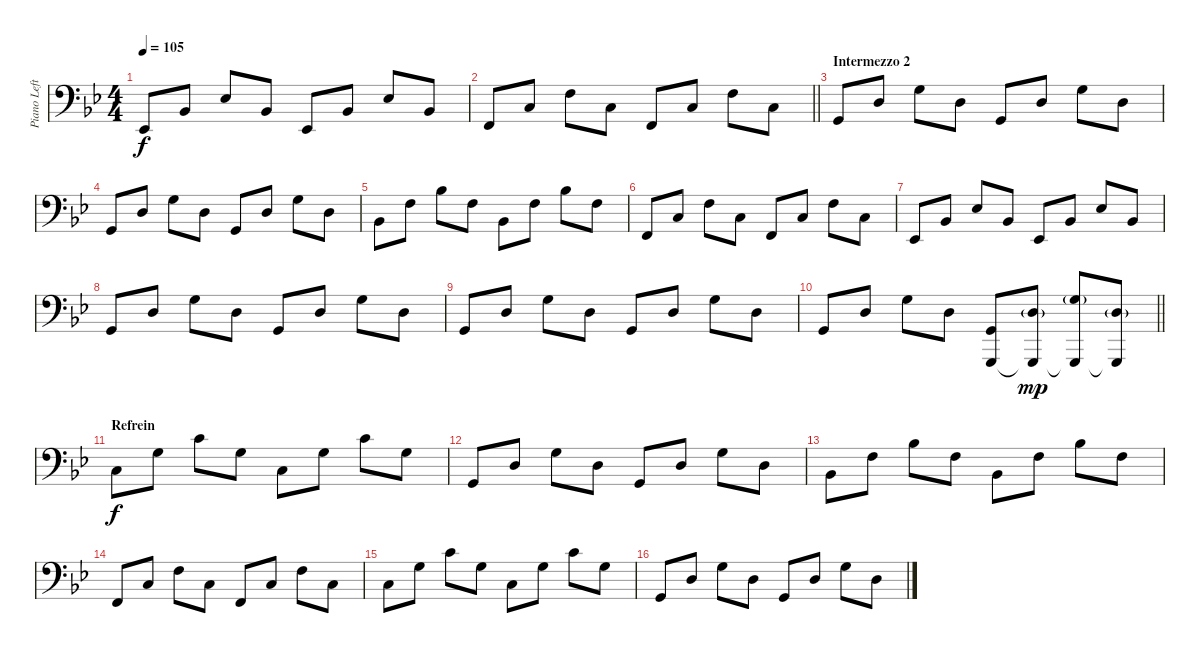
\track ("Piano Left" "Piano Left") {instrument acousticgrandpiano}
\staff {score}
\tuning (C3 G2 D2 A1 E1 B0) {hide}
\ts (4 4)
\tempo 105
\clef f4
\ks bb
6.4.8{dy f} 8.3.8 8.2.8 8.3.8 6.4.8 8.3.8 8.2.8 8.3.8 |
\barLineRight lightlight
8.4.8 0.1.8 5.1.8 0.1.8 3.3.8 0.1.8 5.1.8 0.1.8 |
\section ("" "Intermezzo 2")
0.2.8 2.1.8 7.1.8 7.2.8 0.2.8 7.2.8 7.1.8 7.2.8 |
0.2.8 7.2.8 7.1.8 7.2.8 0.2.8 7.2.8 7.1.8 7.2.8 |
8.3.8 5.1.8 10.1.8 10.2.8 8.3.8 10.2.8 10.1.8 10.2.8 |
3.3.8 0.1.8 5.1.8 0.1.8 3.3.8 0.1.8 5.1.8 0.1.8 |
1.3.8 3.2.8 3.1.8 3.2.8 1.3.8 3.2.8 3.1.8 3.2.8 |
0.2.8 2.1.8 7.1.8 2.1.8 0.2.8 2.1.8 7.1.8 2.1.8 |
0.2.8 2.1.8 7.1.8 2.1.8 0.2.8 2.1.8 7.1.8 2.1.8 |
\barLineRight lightlight
0.2.8 2.1.8 7.1.8 2.1.8 (0.2 3.5).8 (2.1{g} 3.5{t}).8{dy mp} (7.1{g} 3.5{t}).8 (2.1{g} 3.5{t}).8 |
\section ("" "Refrein")
10.3.8{dy f} 12.2.8 12.1.8 12.2.8 10.3.8 12.2.8 12.1.8 12.2.8 |
10.4.8 12.3.8 12.2.8 12.3.8 10.4.8 12.3.8 12.2.8 12.3.8 |
13.4.8 10.2.8 10.1.8 10.2.8 8.3.8 10.2.8 10.1.8 10.2.8 |
8.4.8 10.3.8 10.2.8 10.3.8 8.4.8 10.3.8 10.2.8 10.3.8 |
10.3.8 7.1.8 12.1.8 12.2.8 10.3.8 12.2.8 12.1.8 12.2.8 |
10.4.8 12.3.8 12.2.8 12.3.8 10.4.8 12.3.8 12.2.8 12.3.8
